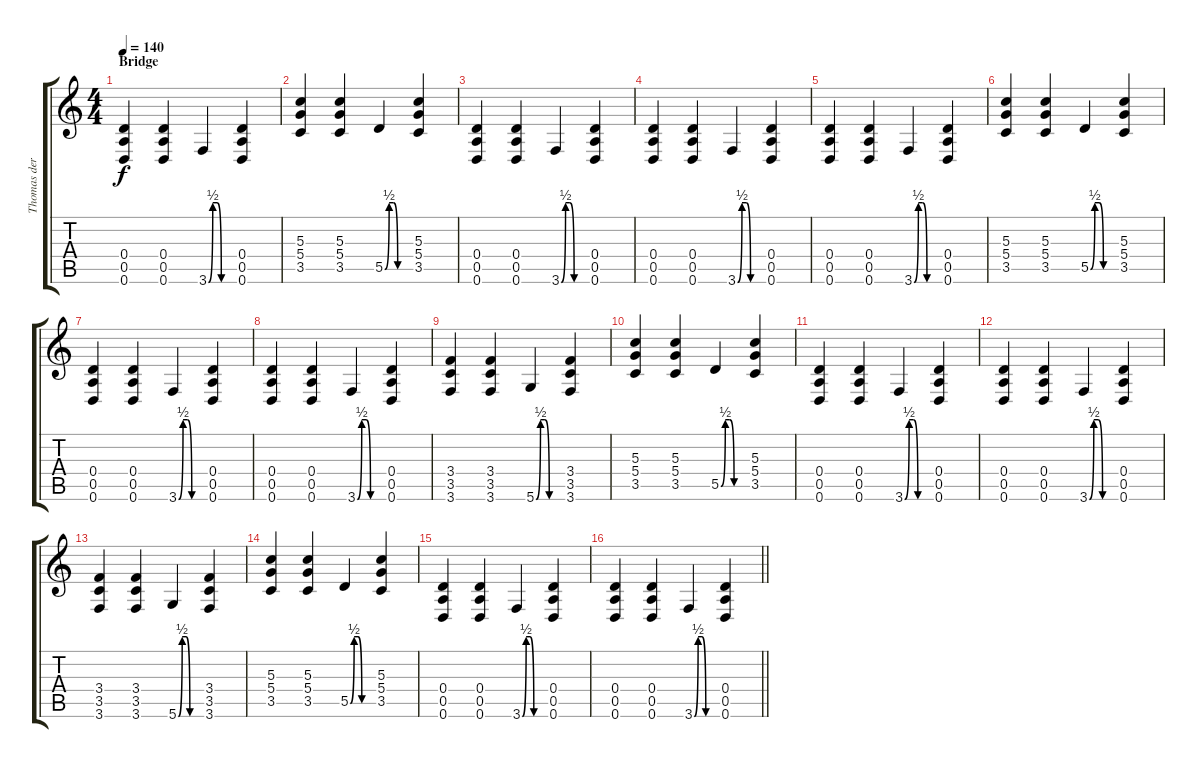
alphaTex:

\track ("Thomas der Münzer (1)" "Thomas der") {instrument overdrivenguitar}
\staff {score tabs}
\tuning (E4 B3 G3 D3 A2 D2) {hide}
\ts (4 4)
\section ("" "Bridge")
\tempo 140
\clef g2
\ks c
(0.4 0.5 0.6).4{dy f} (0.4 0.5 0.6).4 3.6{be (custom 0 0 10 2 20 2 30 0 60 0)}.4 (0.4 0.5 0.6).4 |
(5.3 5.4 3.5).4 (5.3 5.4 3.5).4 5.5{be (custom 0 0 10 2 20 2 30 0 60 0)}.4 (5.3 5.4 3.5).4 |
(0.4 0.5 0.6).4 (0.4 0.5 0.6).4 3.6{be (custom 0 0 10 2 20 2 30 0 60 0)}.4 (0.4 0.5 0.6).4 |
(0.4 0.5 0.6).4 (0.4 0.5 0.6).4 3.6{be (custom 0 0 10 2 20 2 30 0 60 0)}.4 (0.4 0.5 0.6).4 |
(0.4 0.5 0.6).4 (0.4 0.5 0.6).4 3.6{be (custom 0 0 10 2 20 2 30 0 60 0)}.4 (0.4 0.5 0.6).4 |
(5.3 5.4 3.5).4 (5.3 5.4 3.5).4 5.5{be (custom 0 0 10 2 20 2 30 0 60 0)}.4 (5.3 5.4 3.5).4 |
(0.4 0.5 0.6).4 (0.4 0.5 0.6).4 3.6{be (custom 0 0 10 2 20 2 30 0 60 0)}.4 (0.4 0.5 0.6).4 |
(0.4 0.5 0.6).4 (0.4 0.5 0.6).4 3.6{be (custom 0 0 10 2 20 2 30 0 60 0)}.4 (0.4 0.5 0.6).4 |
(3.4 3.5 3.6).4 (3.4 3.5 3.6).4 5.6{be (custom 0 0 10 2 20 2 30 0 60 0)}.4 (3.4 3.5 3.6).4 |
(5.3 5.4 3.5).4 (5.3 5.4 3.5).4 5.5{be (custom 0 0 10 2 20 2 30 0 60 0)}.4 (5.3 5.4 3.5).4 |
(0.4 0.5 0.6).4 (0.4 0.5 0.6).4 3.6{be (custom 0 0 10 2 20 2 30 0 60 0)}.4 (0.4 0.5 0.6).4 |
(0.4 0.5 0.6).4 (0.4 0.5 0.6).4 3.6{be (custom 0 0 10 2 20 2 30 0 60 0)}.4 (0.4 0.5 0.6).4 |
(3.4 3.5 3.6).4 (3.4 3.5 3.6).4 5.6{be (custom 0 0 10 2 20 2 30 0 60 0)}.4 (3.4 3.5 3.6).4 |
(5.3 5.4 3.5).4 (5.3 5.4 3.5).4 5.5{be (custom 0 0 10 2 20 2 30 0 60 0)}.4 (5.3 5.4 3.5).4 |
(0.4 0.5 0.6).4 (0.4 0.5 0.6).4 3.6{be (custom 0 0 10 2 20 2 30 0 60 0)}.4 (0.4 0.5 0.6).4 |
\barLineRight lightlight
(0.4 0.5 0.6).4 (0.4 0.5 0.6).4 3.6{be (custom 0 0 10 2 20 2 30 0 60 0)}.4 (0.4 0.5 0.6).4
